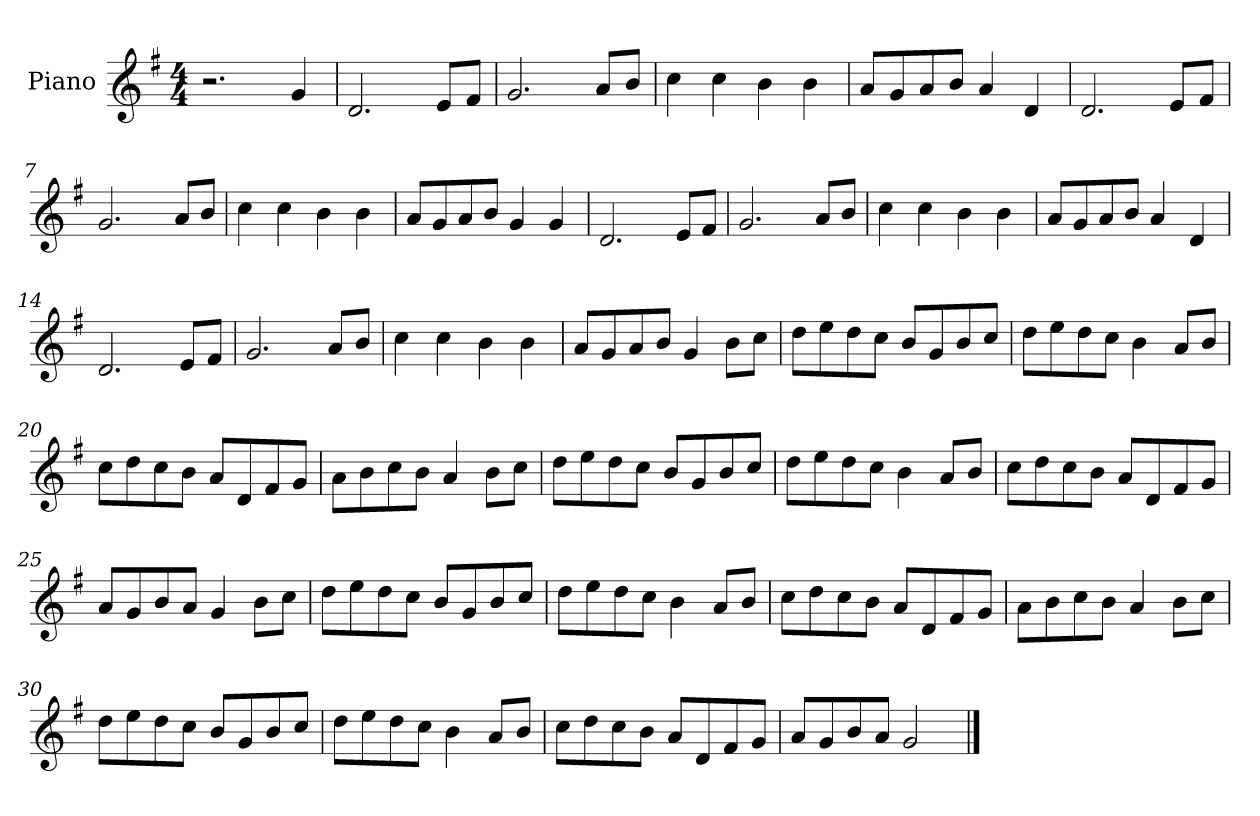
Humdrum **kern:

**kern
*part1
*staff1
*I"Piano
*I'Pno
*clefG2
*k[f#]
*M4/4
=1
2.r
4g/
=2
2.d/
8e/L
8f#/J
=3
2.g/
8a/L
8b/J
=4
4cc\
4cc\
4b\
4b\
=5
8a/L
8g/
8a/
8b/J
4a/
4d/
=6
2.d/
8e/L
8f#/J
=7
2.g/
8a/L
8b/J
=8
4cc\
4cc\
4b\
4b\
=9
8a/L
8g/
8a/
8b/J
4g/
4g/
=10
2.d/
8e/L
8f#/J
=11
2.g/
8a/L
8b/J
=12
4cc\
4cc\
4b\
4b\
=13
8a/L
8g/
8a/
8b/J
4a/
4d/
=14
2.d/
8e/L
8f#/J
=15
2.g/
8a/L
8b/J
=16
4cc\
4cc\
4b\
4b\
=17
8a/L
8g/
8a/
8b/J
4g/
8b\L
8cc\J
=18
8dd\L
8ee\
8dd\
8cc\J
8b/L
8g/
8b/
8cc/J
=19
8dd\L
8ee\
8dd\
8cc\J
4b\
8a/L
8b/J
=20
8cc\L
8dd\
8cc\
8b\J
8a/L
8d/
8f#/
8g/J
=21
8a\L
8b\
8cc\
8b\J
4a/
8b\L
8cc\J
=22
8dd\L
8ee\
8dd\
8cc\J
8b/L
8g/
8b/
8cc/J
=23
8dd\L
8ee\
8dd\
8cc\J
4b\
8a/L
8b/J
=24
8cc\L
8dd\
8cc\
8b\J
8a/L
8d/
8f#/
8g/J
=25
8a/L
8g/
8b/
8a/J
4g/
8b\L
8cc\J
=26
8dd\L
8ee\
8dd\
8cc\J
8b/L
8g/
8b/
8cc/J
=27
8dd\L
8ee\
8dd\
8cc\J
4b\
8a/L
8b/J
=28
8cc\L
8dd\
8cc\
8b\J
8a/L
8d/
8f#/
8g/J
=29
8a\L
8b\
8cc\
8b\J
4a/
8b\L
8cc\J
=30
8dd\L
8ee\
8dd\
8cc\J
8b/L
8g/
8b/
8cc/J
=31
8dd\L
8ee\
8dd\
8cc\J
4b\
8a/L
8b/J
=32
8cc\L
8dd\
8cc\
8b\J
8a/L
8d/
8f#/
8g/J
=33
8a/L
8g/
8b/
8a/J
2g/
==
*-
